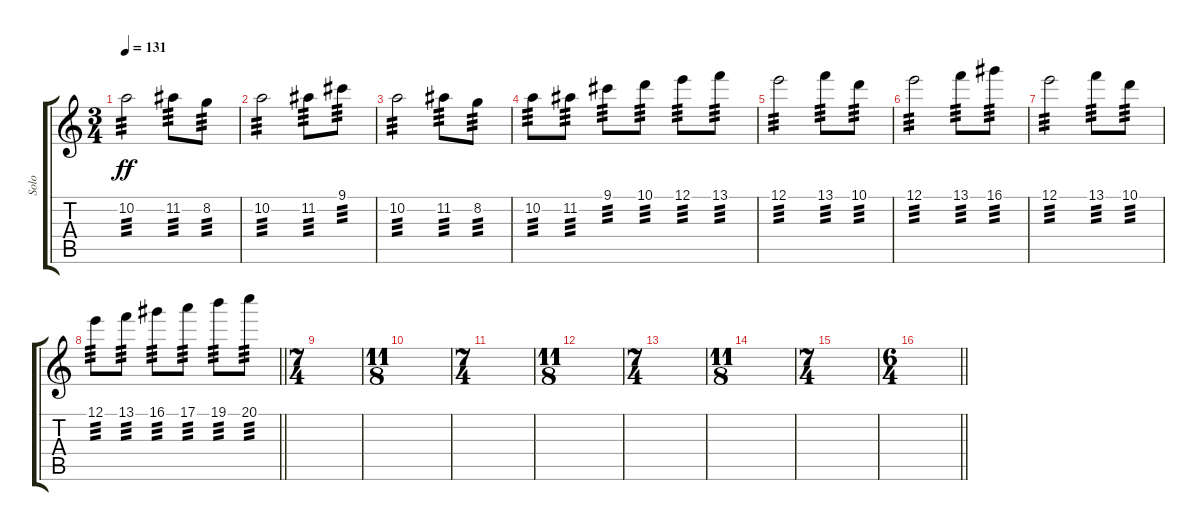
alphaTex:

\track ("Solo" "Solo") {instrument distortionguitar}
\staff {score tabs}
\tuning (E4 B3 G3 D3 A2 E2) {hide}
\ts (3 4)
\tempo 131
\clef g2
\ks c
10.2.2{tp 3 dy ff instrument distortionguitar} 11.2.8{tp 3} 8.2.8{tp 3} |
10.2.2{tp 3} 11.2.8{tp 3} 9.1.8{tp 3} |
10.2.2{tp 3} 11.2.8{tp 3} 8.2.8{tp 3} |
10.2.8{tp 3} 11.2.8{tp 3} 9.1.8{tp 3} 10.1.8{tp 3} 12.1.8{tp 3} 13.1.8{tp 3} |
12.1.2{tp 3} 13.1.8{tp 3} 10.1.8{tp 3} |
12.1.2{tp 3} 13.1.8{tp 3} 16.1.8{tp 3} |
12.1.2{tp 3} 13.1.8{tp 3} 10.1.8{tp 3} |
\barLineRight lightlight
12.1.8{tp 3} 13.1.8{tp 3} 16.1.8{tp 3} 17.1.8{tp 3} 19.1.8{tp 3} 20.1.8{tp 3} |
\ts (7 4)
|
\ts (11 8)
|
\ts (7 4)
|
\ts (11 8)
|
\ts (7 4)
|
\ts (11 8)
|
\ts (7 4)
|
\ts (6 4)
\barLineRight lightlight
